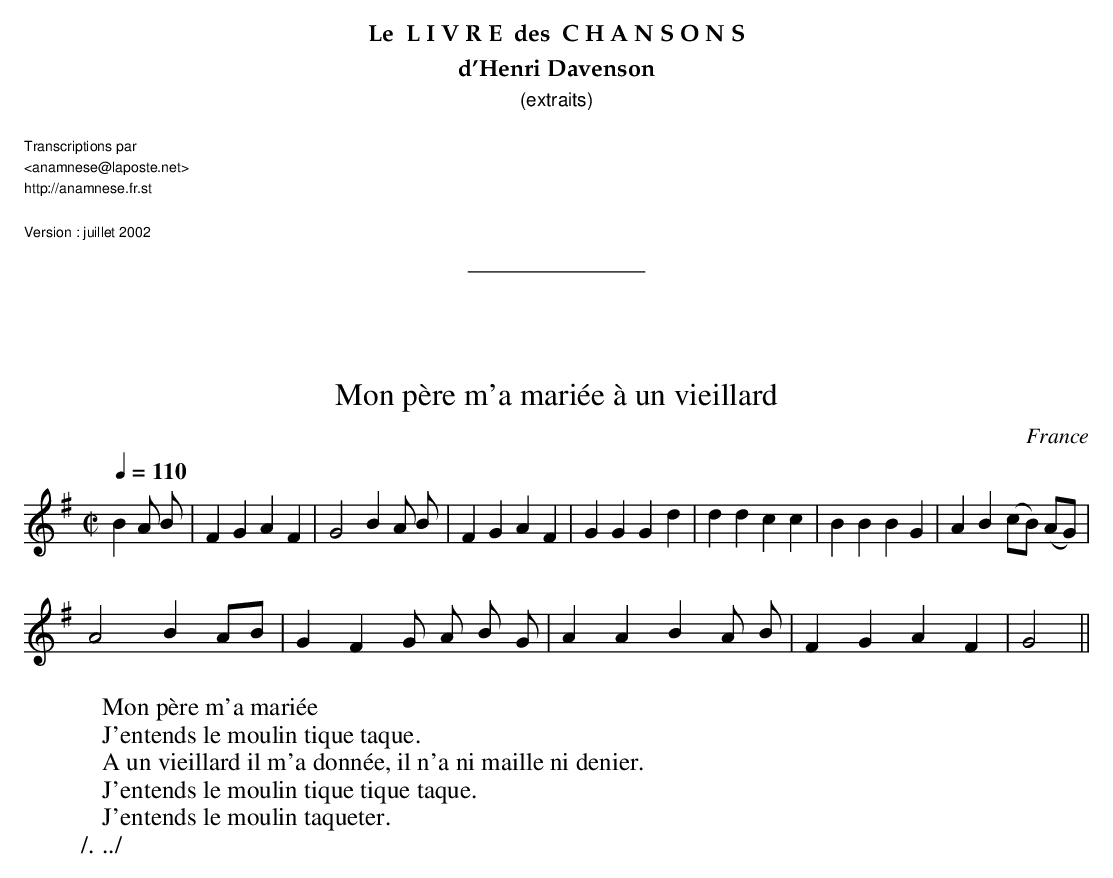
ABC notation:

X:1
T:Mon père m'a mariée à un vieillard
O:France
M:C|
L:1/4
Q:1/4=110
K:G
B A/ B/ | FGAF | G2 B A/ B/ | FGAF |GGGd | ddcc | BBBG | AB (c/B/) (A/G/) |
A2 BA/B/ | GF G/ A/ B/ G/ | AAB A/ B/ | FGAF | G2 ||
W:Mon père m'a mariée
W:J'entends le moulin tique taque.
W:A un vieillard il m'a donnée, il n'a ni maille ni denier.
W:J'entends le moulin tique tique taque.
W:J'entends le moulin taqueter.
W: /.../
